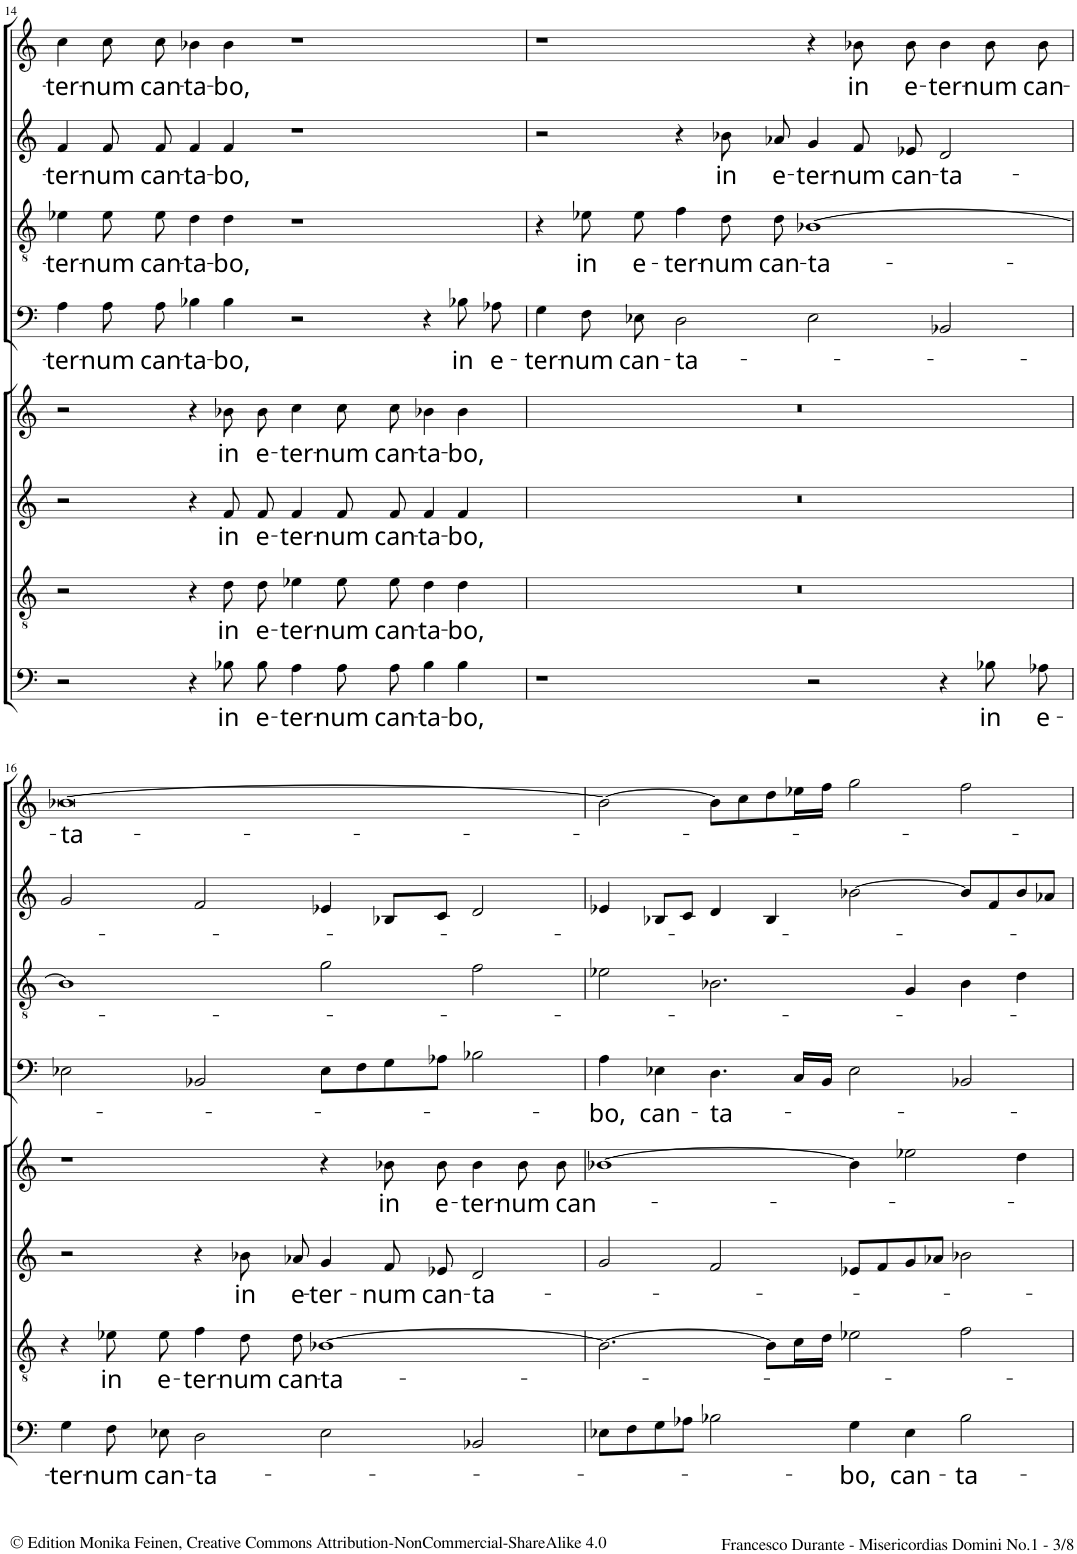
**kern	**text	**kern	**text	**kern	**text	**kern	**text	**kern	**text	**kern	**text	**kern	**text	**kern	**text
*part8	*part8	*part7	*part7	*part6	*part6	*part5	*part5	*part4	*part4	*part3	*part3	*part2	*part2	*part1	*part1
*staff8	*staff8	*staff7	*staff7	*staff6	*staff6	*staff5	*staff5	*staff4	*staff4	*staff3	*staff3	*staff2	*staff2	*staff1	*staff1
*I"BASSO II.	*	*I"TENORE II.	*	*I"ALTO II.	*	*I"CANTO II.	*	*I"BASSO I.	*	*I"TENORE I.	*	*I"ALTO I.	*	*I"CANTO I.	*
!!LO:PB:g=z
*clefF4	*	*clefGv2	*	*clefG2	*	*clefG2	*	*clefF4	*	*clefGv2	*	*clefG2	*	*clefG2	*
*k[]	*	*k[]	*	*k[]	*	*k[]	*	*k[]	*	*k[]	*	*k[]	*	*k[]	*
*M4/2	*	*M4/2	*	*M4/2	*	*M4/2	*	*M4/2	*	*M4/2	*	*M4/2	*	*M4/2	*
*met(c)	*	*met(c)	*	*met(c)	*	*met(c)	*	*met(c)	*	*met(c)	*	*met(c)	*	*met(c)	*
=14	=14	=14	=14	=14	=14	=14	=14	=14	=14	=14	=14	=14	=14	=14	=14
!	!	!	!	!	!	!	!	!	!LO:LY:b	!	!LO:LY:b	!	!LO:LY:b	!	!LO:LY:b
2r	.	2r	.	2r	.	2r	.	4A\	-ter-	4e-X\	-ter-	4f/	-ter-	4cc\	-ter-
!	!	!	!	!	!	!	!	!	!LO:LY:b	!	!LO:LY:b	!	!LO:LY:b	!	!LO:LY:b
.	.	.	.	.	.	.	.	8A\	-num	8e-\L	-num	8f/	-num	8cc\	-num
!	!	!	!	!	!	!	!	!	!LO:LY:b	!	!LO:LY:b	!	!LO:LY:b	!	!LO:LY:b
.	.	.	.	.	.	.	.	8A\	can-	8e-\J	can-	8f/	can-	8cc\	can-
!	!	!	!	!	!	!	!	!	!LO:LY:b	!	!LO:LY:b	!	!LO:LY:b	!	!LO:LY:b
4r	.	4r	.	4r	.	4r	.	4B-X\	-ta-	4d\	-ta-	4f/	-ta-	4b-X\	-ta-
!	!LO:LY:b	!	!LO:LY:b	!	!LO:LY:b	!	!LO:LY:b	!	!LO:LY:b	!	!LO:LY:b	!	!LO:LY:b	!	!LO:LY:b
8B-X\	in	8d\	in	8f/	in	8b-X\L	in	4B-\	-bo,	4d\	-bo,	4f/	-bo,	4b-\	-bo,
!	!LO:LY:b	!	!LO:LY:b	!	!LO:LY:b	!	!LO:LY:b	!	!	!	!	!	!	!	!
8B-\	e-	8d\	e-	8f/	e-	8b-\J	e-	.	.	.	.	.	.	.	.
!	!LO:LY:b	!	!LO:LY:b	!	!LO:LY:b	!	!LO:LY:b	!	!	!	!	!	!	!	!
4A\	-ter-	4e-X\	-ter-	4f/	-ter-	4cc\	-ter-	2r	.	1r	.	1r	.	1r	.
!	!LO:LY:b	!	!LO:LY:b	!	!LO:LY:b	!	!LO:LY:b	!	!	!	!	!	!	!	!
8A\	-num	8e-\	-num	8f/	-num	8cc\L	-num	.	.	.	.	.	.	.	.
!	!LO:LY:b	!	!LO:LY:b	!	!LO:LY:b	!	!LO:LY:b	!	!	!	!	!	!	!	!
8A\	can-	8e-\	can-	8f/	can-	8cc\J	can-	.	.	.	.	.	.	.	.
!	!LO:LY:b	!	!LO:LY:b	!	!LO:LY:b	!	!LO:LY:b	!	!	!	!	!	!	!	!
4B-\	-ta-	4d\	-ta-	4f/	-ta-	4b-X\	-ta-	4r	.	.	.	.	.	.	.
!	!LO:LY:b	!	!LO:LY:b	!	!LO:LY:b	!	!LO:LY:b	!	!LO:LY:b	!	!	!	!	!	!
4B-\	-bo,	4d\	-bo,	4f/	-bo,	4b-\	-bo,	8B-X\	in	.	.	.	.	.	.
!	!	!	!	!	!	!	!	!	!LO:LY:b	!	!	!	!	!	!
.	.	.	.	.	.	.	.	8A-X\	e-	.	.	.	.	.	.
=15	=15	=15	=15	=15	=15	=15	=15	=15	=15	=15	=15	=15	=15	=15	=15
!	!	!	!	!	!	!	!	!	!LO:LY:b	!	!	!	!	!	!
1r	.	0r	.	0r	.	0r	.	4G\	ter-	4r	.	2r	.	1r	.
!	!	!	!	!	!	!	!	!	!LO:LY:b	!	!LO:LY:b	!	!	!	!
.	.	.	.	.	.	.	.	8F\	-num	8e-X\L	in	.	.	.	.
!	!	!	!	!	!	!	!	!	!LO:LY:b	!	!LO:LY:b	!	!	!	!
.	.	.	.	.	.	.	.	8E-X\	can-	8e-\J	e-	.	.	.	.
!	!	!	!	!	!	!	!	!	!LO:LY:b	!	!LO:LY:b	!	!	!	!
.	.	.	.	.	.	.	.	2D\	-ta-	4f\	-ter-	4r	.	.	.
!	!	!	!	!	!	!	!	!	!	!	!LO:LY:b	!	!LO:LY:b	!	!
.	.	.	.	.	.	.	.	.	.	8d\L	-num	8b-X\	in	.	.
!	!	!	!	!	!	!	!	!	!	!	!LO:LY:b	!	!LO:LY:b	!	!
.	.	.	.	.	.	.	.	.	.	8d\J	can-	8a-X/	e-	.	.
!	!	!	!	!	!	!	!	!	!	!	!LO:LY:b	!	!LO:LY:b	!	!
2r	.	.	.	.	.	.	.	2E-\	.	[1B-X	-ta-	4g/	-ter-	4r	.
!	!	!	!	!	!	!	!	!	!	!	!	!	!LO:LY:b	!	!LO:LY:b
.	.	.	.	.	.	.	.	.	.	.	.	8f/	-num	8b-X\	in
!	!	!	!	!	!	!	!	!	!	!	!	!	!LO:LY:b	!	!LO:LY:b
.	.	.	.	.	.	.	.	.	.	.	.	8e-X/	can-	8b-\	e-
!	!	!	!	!	!	!	!	!	!	!	!	!	!LO:LY:b	!	!LO:LY:b
4r	.	.	.	.	.	.	.	2BB-X/	.	.	.	2d/	-ta-	4b-\	-ter-
!	!LO:LY:b	!	!	!	!	!	!	!	!	!	!	!	!	!	!LO:LY:b
8B-X\	in	.	.	.	.	.	.	.	.	.	.	.	.	8b-\	-num
!	!LO:LY:b	!	!	!	!	!	!	!	!	!	!	!	!	!	!LO:LY:b
8A-X\	e-	.	.	.	.	.	.	.	.	.	.	.	.	8b-\	can-
!!LO:LB:g=z
=16	=16	=16	=16	=16	=16	=16	=16	=16	=16	=16	=16	=16	=16	=16	=16
!	!LO:LY:b	!	!	!	!	!	!	!	!	!	!	!	!	!	!LO:LY:b
4G\	-ter-	4r	.	2r	.	1r	.	2E-X\	.	1B-]	.	2g/	.	[0b-X	-ta-
!	!LO:LY:b	!	!LO:LY:b	!	!	!	!	!	!	!	!	!	!	!	!
8F\	-num	8e-X\	in	.	.	.	.	.	.	.	.	.	.	.	.
!	!LO:LY:b	!	!LO:LY:b	!	!	!	!	!	!	!	!	!	!	!	!
8E-X\	can-	8e-\	e-	.	.	.	.	.	.	.	.	.	.	.	.
!	!LO:LY:b	!	!LO:LY:b	!	!	!	!	!	!	!	!	!	!	!	!
2D\	-ta-	4f\	-ter-	4r	.	.	.	2BB-X/	.	.	.	2f/	.	.	.
!	!	!	!LO:LY:b	!	!LO:LY:b	!	!	!	!	!	!	!	!	!	!
.	.	8d\	-num	8b-X\	in	.	.	.	.	.	.	.	.	.	.
!	!	!	!LO:LY:b	!	!LO:LY:b	!	!	!	!	!	!	!	!	!	!
.	.	8d\	can-	8a-X/	e-	.	.	.	.	.	.	.	.	.	.
!	!	!	!LO:LY:b	!	!LO:LY:b	!	!	!	!	!	!	!	!	!	!
2E-\	.	[1B-X	-ta-	4g/	-ter-	4r	.	8E-\L	.	2g\	.	4e-X/	.	.	.
.	.	.	.	.	.	.	.	8F\	.	.	.	.	.	.	.
!	!	!	!	!	!LO:LY:b	!	!LO:LY:b	!	!	!	!	!	!	!	!
.	.	.	.	8f/	-num	8b-X\L	in	8G\	.	.	.	8B-X/L	.	.	.
!	!	!	!	!	!LO:LY:b	!	!LO:LY:b	!	!	!	!	!	!	!	!
.	.	.	.	8e-X/	can-	8b-\J	e-	8A-X\J	.	.	.	8c/J	.	.	.
!	!	!	!	!	!LO:LY:b	!	!LO:LY:b	!	!	!	!	!	!	!	!
2BB-X/	.	.	.	2d/	-ta-	4b-\	-ter-	2B-X\	.	2f\	.	2d/	.	.	.
!	!	!	!	!	!	!	!LO:LY:b	!	!	!	!	!	!	!	!
.	.	.	.	.	.	8b-\L	-num	.	.	.	.	.	.	.	.
!	!	!	!	!	!	!	!LO:LY:b	!	!	!	!	!	!	!	!
.	.	.	.	.	.	8b-\J	can-	.	.	.	.	.	.	.	.
=17	=17	=17	=17	=17	=17	=17	=17	=17	=17	=17	=17	=17	=17	=17	=17
!	!	!	!	!	!	!	!	!	!LO:LY:b	!	!	!	!	!	!
8E-X\L	.	2.B-\_	.	2g/	.	[1b-X	.	4A\	bo,	2e-X\	.	4e-X/	.	2b-\_	.
8F\	.	.	.	.	.	.	.	.	.	.	.	.	.	.	.
!	!	!	!	!	!	!	!	!	!LO:LY:b	!	!	!	!	!	!
8G\	.	.	.	.	.	.	.	4E-X\	can-	.	.	8B-X/L	.	.	.
8A-X\J	.	.	.	.	.	.	.	.	.	.	.	8c/J	.	.	.
!	!	!	!	!	!	!	!	!	!LO:LY:b	!	!	!	!	!	!
2B-X\	.	.	.	2f/	.	.	.	4.D\	-ta-	2.B-X\	.	4d/	.	8b-\L]	.
.	.	.	.	.	.	.	.	.	.	.	.	.	.	8cc\	.
.	.	8B-\L]	.	.	.	.	.	.	.	.	.	4B-/	.	8dd\	.
.	.	16c\L	.	.	.	.	.	16C/LL	.	.	.	.	.	16ee-X\L	.
.	.	16d\JJ	.	.	.	.	.	16BB/JJ	.	.	.	.	.	16ff\JJ	.
!	!LO:LY:b	!	!	!	!	!	!	!	!	!	!	!	!	!	!
4G\	bo,	2e-X\	.	8e-X/L	.	4b-\]	.	2E-\	.	.	.	[2b-X\	.	2gg\	.
.	.	.	.	8f/	.	.	.	.	.	.	.	.	.	.	.
!	!LO:LY:b	!	!	!	!	!	!	!	!	!	!	!	!	!	!
4E-\	can-	.	.	8g/	.	2ee-X\	.	.	.	4G/	.	.	.	.	.
.	.	.	.	8a-X/J	.	.	.	.	.	.	.	.	.	.	.
!	!LO:LY:b	!	!	!	!	!	!	!	!	!	!	!	!	!	!
2B-\	-ta-	2f\	.	2b-X\	.	.	.	2BB-X/	.	4B-\	.	8b-/L]	.	2ff\	.
.	.	.	.	.	.	.	.	.	.	.	.	8f/	.	.	.
.	.	.	.	.	.	4dd\	.	.	.	4d\	.	8b-/	.	.	.
.	.	.	.	.	.	.	.	.	.	.	.	8a-X/J	.	.	.
=	=	=	=	=	=	=	=	=	=	=	=	=	=	=	=
*-	*-	*-	*-	*-	*-	*-	*-	*-	*-	*-	*-	*-	*-	*-	*-
